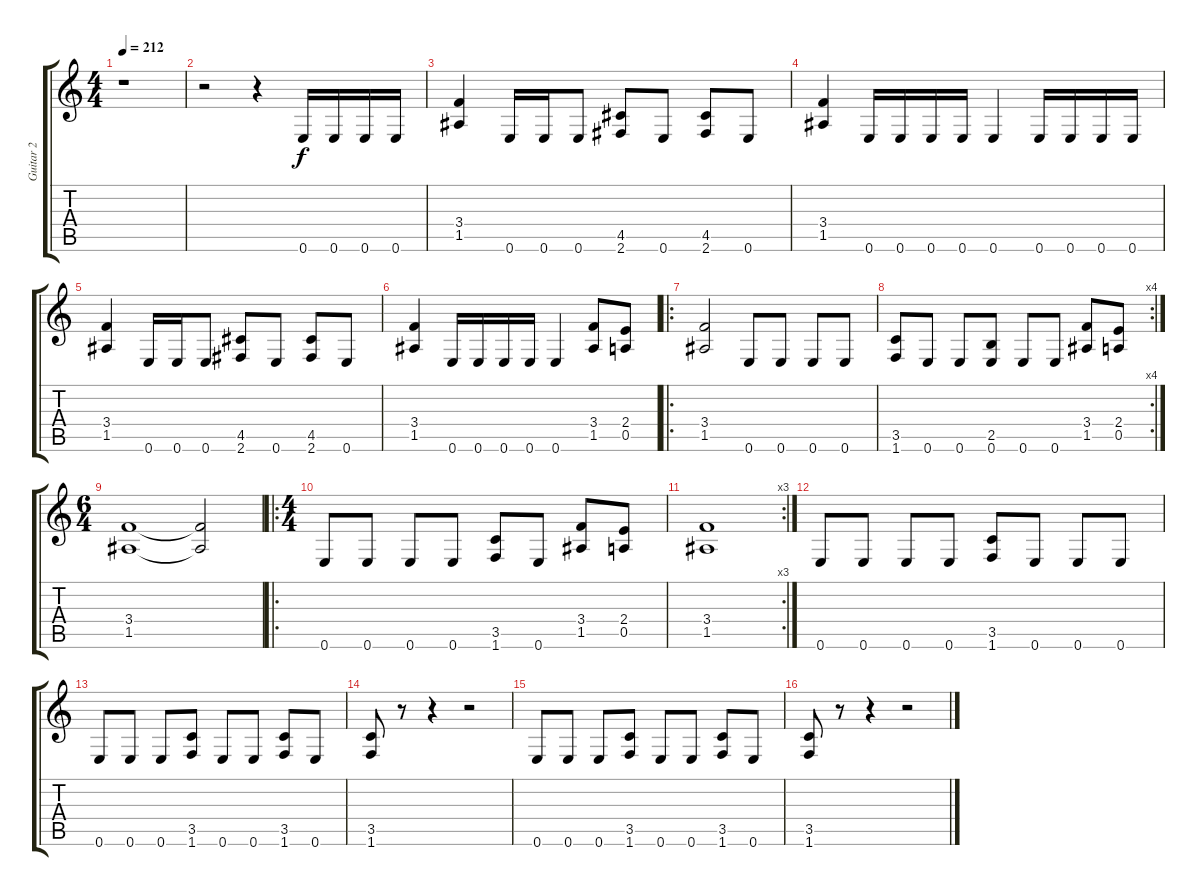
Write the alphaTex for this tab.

\track ("Guitar 2" "Guitar 2") {instrument distortionguitar}
\staff {score tabs}
\tuning (E4 B3 G3 D3 A2 E2) {hide}
\ts (4 4)
\tempo 212
\clef g2
\ks c
r.1{dy f instrument distortionguitar} |
r.2 r.4 0.6.16 0.6.16 0.6.16 0.6.16 |
(3.4 1.5).4 0.6.16 0.6.16 0.6.8 (4.5 2.6).8 0.6.8 (4.5 2.6).8 0.6.8 |
(3.4 1.5).4 0.6.16 0.6.16 0.6.16 0.6.16 0.6.4 0.6.16 0.6.16 0.6.16 0.6.16 |
(3.4 1.5).4 0.6.16 0.6.16 0.6.8 (4.5 2.6).8 0.6.8 (4.5 2.6).8 0.6.8 |
(3.4 1.5).4 0.6.16 0.6.16 0.6.16 0.6.16 0.6.4 (3.4 1.5).8 (2.4 0.5).8 |
\ro
(3.4 1.5).2 0.6.8 0.6.8 0.6.8 0.6.8 |
\rc 4
(3.5 1.6).8 0.6.8 0.6.8 (2.5 0.6).8 0.6.8 0.6.8 (3.4 1.5).8 (2.4 0.5).8 |
\ts (6 4)
(3.4 1.5).1 (3.4{t} 1.5{t}).2 |
\ro
\ts (4 4)
0.6.8 0.6.8 0.6.8 0.6.8 (3.5 1.6).8 0.6.8 (3.4 1.5).8 (2.4 0.5).8 |
\rc 3
(3.4 1.5).1 |
0.6.8 0.6.8 0.6.8 0.6.8 (3.5 1.6).8 0.6.8 0.6.8 0.6.8 |
0.6.8 0.6.8 0.6.8 (3.5 1.6).8 0.6.8 0.6.8 (3.5 1.6).8 0.6.8 |
(3.5 1.6).8 r.8 r.4 r.2 |
0.6.8 0.6.8 0.6.8 (3.5 1.6).8 0.6.8 0.6.8 (3.5 1.6).8 0.6.8 |
(3.5 1.6).8 r.8 r.4 r.2
